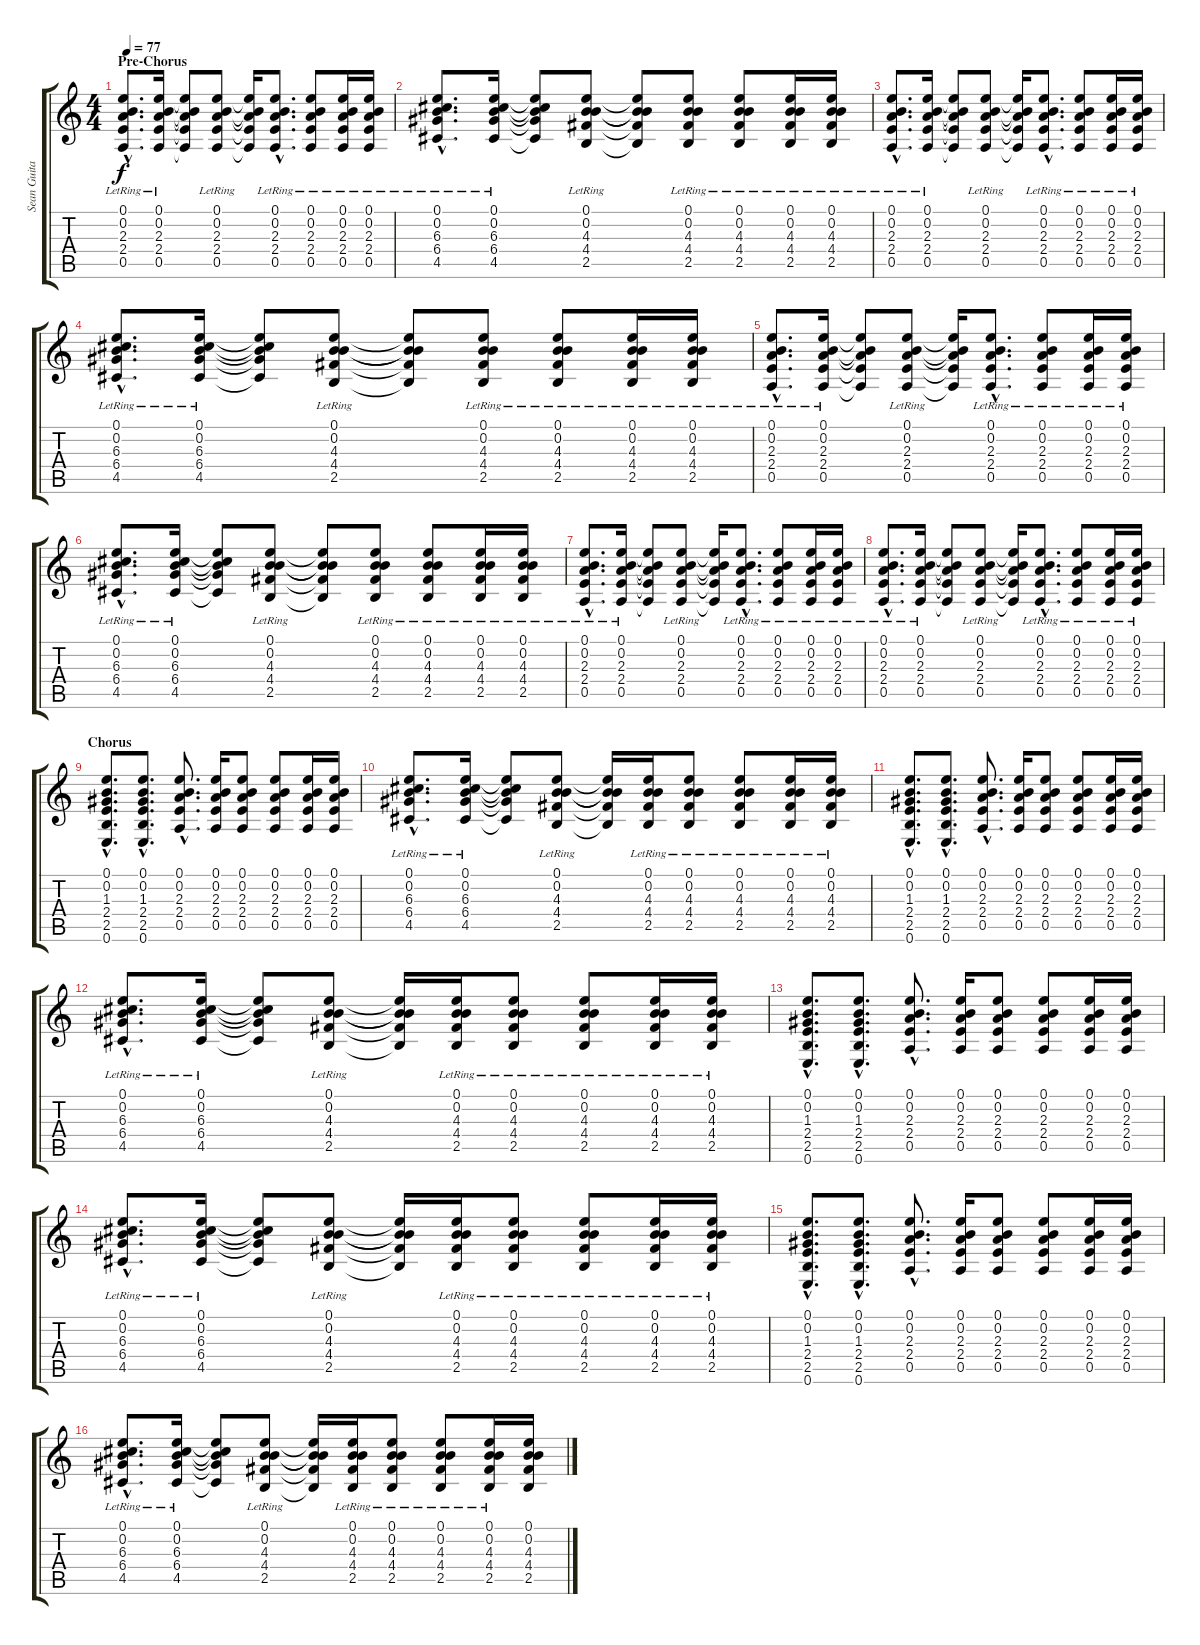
\track ("Sean Guitar" "Sean Guita") {instrument acousticguitarsteel}
\staff {score tabs}
\tuning (E4 B3 G3 D3 A2 E2) {hide}
\ts (4 4)
\section ("" "Pre-Chorus")
\tempo 77
\clef g2
\ks c
(0.1{hac lr} 0.2{hac lr} 2.3{hac lr} 2.4{hac lr} 0.5{hac lr}).8{d dy f} (0.1{lr} 0.2{lr} 2.3{lr} 2.4{lr} 0.5{lr}).16 (0.1{t} 0.2{t} 2.3{t} 2.4{t} 0.5{t}).8 (0.1{lr} 0.2{lr} 2.3{lr} 2.4{lr} 0.5{lr}).8 (0.1{t} 0.2{t} 2.3{t} 2.4{t} 0.5{t}).16 (0.1{hac lr} 0.2{hac lr} 2.3{hac lr} 2.4{hac lr} 0.5{hac lr}).8{d} (0.1{lr} 0.2{lr} 2.3{lr} 2.4{lr} 0.5{lr}).8 (0.1{lr} 0.2{lr} 2.3{lr} 2.4{lr} 0.5{lr}).16 (0.1{lr} 0.2{lr} 2.3{lr} 2.4{lr} 0.5{lr}).16 |
(0.1{hac lr} 0.2{hac lr} 6.3{hac lr} 6.4{hac lr} 4.5{hac lr}).8{d} (0.1{lr} 0.2{lr} 6.3{lr} 6.4{lr} 4.5{lr}).16 (0.1{t} 0.2{t} 6.3{t} 6.4{t} 4.5{t}).8 (0.1{lr} 0.2{lr} 4.3{lr} 4.4{lr} 2.5{lr}).8 (0.1{t} 0.2{t} 4.3{t} 4.4{t} 2.5{t}).8 (0.1{lr} 0.2{lr} 4.3{lr} 4.4{lr} 2.5{lr}).8 (0.1{lr} 0.2{lr} 4.3{lr} 4.4{lr} 2.5{lr}).8 (0.1{lr} 0.2{lr} 4.3{lr} 4.4{lr} 2.5{lr}).16 (0.1{lr} 0.2{lr} 4.3{lr} 4.4{lr} 2.5{lr}).16 |
(0.1{hac lr} 0.2{hac lr} 2.3{hac lr} 2.4{hac lr} 0.5{hac lr}).8{d} (0.1{lr} 0.2{lr} 2.3{lr} 2.4{lr} 0.5{lr}).16 (0.1{t} 0.2{t} 2.3{t} 2.4{t} 0.5{t}).8 (0.1{lr} 0.2{lr} 2.3{lr} 2.4{lr} 0.5{lr}).8 (0.1{t} 0.2{t} 2.3{t} 2.4{t} 0.5{t}).16 (0.1{hac lr} 0.2{hac lr} 2.3{hac lr} 2.4{hac lr} 0.5{hac lr}).8{d} (0.1{lr} 0.2{lr} 2.3{lr} 2.4{lr} 0.5{lr}).8 (0.1{lr} 0.2{lr} 2.3{lr} 2.4{lr} 0.5{lr}).16 (0.1{lr} 0.2{lr} 2.3{lr} 2.4{lr} 0.5{lr}).16 |
(0.1{hac lr} 0.2{hac lr} 6.3{hac lr} 6.4{hac lr} 4.5{hac lr}).8{d} (0.1{lr} 0.2{lr} 6.3{lr} 6.4{lr} 4.5{lr}).16 (0.1{t} 0.2{t} 6.3{t} 6.4{t} 4.5{t}).8 (0.1{lr} 0.2{lr} 4.3{lr} 4.4{lr} 2.5{lr}).8 (0.1{t} 0.2{t} 4.3{t} 4.4{t} 2.5{t}).8 (0.1{lr} 0.2{lr} 4.3{lr} 4.4{lr} 2.5{lr}).8 (0.1{lr} 0.2{lr} 4.3{lr} 4.4{lr} 2.5{lr}).8 (0.1{lr} 0.2{lr} 4.3{lr} 4.4{lr} 2.5{lr}).16 (0.1{lr} 0.2{lr} 4.3{lr} 4.4{lr} 2.5{lr}).16 |
(0.1{hac lr} 0.2{hac lr} 2.3{hac lr} 2.4{hac lr} 0.5{hac lr}).8{d} (0.1{lr} 0.2{lr} 2.3{lr} 2.4{lr} 0.5{lr}).16 (0.1{t} 0.2{t} 2.3{t} 2.4{t} 0.5{t}).8 (0.1{lr} 0.2{lr} 2.3{lr} 2.4{lr} 0.5{lr}).8 (0.1{t} 0.2{t} 2.3{t} 2.4{t} 0.5{t}).16 (0.1{hac lr} 0.2{hac lr} 2.3{hac lr} 2.4{hac lr} 0.5{hac lr}).8{d} (0.1{lr} 0.2{lr} 2.3{lr} 2.4{lr} 0.5{lr}).8 (0.1{lr} 0.2{lr} 2.3{lr} 2.4{lr} 0.5{lr}).16 (0.1{lr} 0.2{lr} 2.3{lr} 2.4{lr} 0.5{lr}).16 |
(0.1{hac lr} 0.2{hac lr} 6.3{hac lr} 6.4{hac lr} 4.5{hac lr}).8{d} (0.1{lr} 0.2{lr} 6.3{lr} 6.4{lr} 4.5{lr}).16 (0.1{t} 0.2{t} 6.3{t} 6.4{t} 4.5{t}).8 (0.1{lr} 0.2{lr} 4.3{lr} 4.4{lr} 2.5{lr}).8 (0.1{t} 0.2{t} 4.3{t} 4.4{t} 2.5{t}).8 (0.1{lr} 0.2{lr} 4.3{lr} 4.4{lr} 2.5{lr}).8 (0.1{lr} 0.2{lr} 4.3{lr} 4.4{lr} 2.5{lr}).8 (0.1{lr} 0.2{lr} 4.3{lr} 4.4{lr} 2.5{lr}).16 (0.1{lr} 0.2{lr} 4.3{lr} 4.4{lr} 2.5{lr}).16 |
(0.1{hac lr} 0.2{hac lr} 2.3{hac lr} 2.4{hac lr} 0.5{hac lr}).8{d} (0.1{lr} 0.2{lr} 2.3{lr} 2.4{lr} 0.5{lr}).16 (0.1{t} 0.2{t} 2.3{t} 2.4{t} 0.5{t}).8 (0.1{lr} 0.2{lr} 2.3{lr} 2.4{lr} 0.5{lr}).8 (0.1{t} 0.2{t} 2.3{t} 2.4{t} 0.5{t}).16 (0.1{hac lr} 0.2{hac lr} 2.3{hac lr} 2.4{hac lr} 0.5{hac lr}).8{d} (0.1{lr} 0.2{lr} 2.3{lr} 2.4{lr} 0.5{lr}).8 (0.1{lr} 0.2{lr} 2.3{lr} 2.4{lr} 0.5{lr}).16 (0.1{lr} 0.2{lr} 2.3{lr} 2.4{lr} 0.5{lr}).16 |
(0.1{hac lr} 0.2{hac lr} 2.3{hac lr} 2.4{hac lr} 0.5{hac lr}).8{d} (0.1{lr} 0.2{lr} 2.3{lr} 2.4{lr} 0.5{lr}).16 (0.1{t} 0.2{t} 2.3{t} 2.4{t} 0.5{t}).8 (0.1{lr} 0.2{lr} 2.3{lr} 2.4{lr} 0.5{lr}).8 (0.1{t} 0.2{t} 2.3{t} 2.4{t} 0.5{t}).16 (0.1{hac lr} 0.2{hac lr} 2.3{hac lr} 2.4{hac lr} 0.5{hac lr}).8{d} (0.1{lr} 0.2{lr} 2.3{lr} 2.4{lr} 0.5{lr}).8 (0.1{lr} 0.2{lr} 2.3{lr} 2.4{lr} 0.5{lr}).16 (0.1{lr} 0.2{lr} 2.3{lr} 2.4{lr} 0.5{lr}).16 |
\section ("" "Chorus")
(0.1{hac} 0.2{hac} 1.3{hac} 2.4{hac} 2.5{hac} 0.6{hac}).8{d} (0.1{hac} 0.2{hac} 1.3{hac} 2.4{hac} 2.5{hac} 0.6{hac}).8{d} (0.1{hac} 0.2{hac} 2.3{hac} 2.4{hac} 0.5{hac}).8{d} (0.1 0.2 2.3 2.4 0.5).16 (0.1 0.2 2.3 2.4 0.5).8 (0.1 0.2 2.3 2.4 0.5).8 (0.1 0.2 2.3 2.4 0.5).16 (0.1 0.2 2.3 2.4 0.5).16 |
(0.1{hac lr} 0.2{hac lr} 6.3{hac lr} 6.4{hac lr} 4.5{hac lr}).8{d} (0.1{lr} 0.2{lr} 6.3{lr} 6.4{lr} 4.5{lr}).16 (0.1{t} 0.2{t} 6.3{t} 6.4{t} 4.5{t}).8 (0.1{lr} 0.2{lr} 4.3{lr} 4.4{lr} 2.5{lr}).8 (0.1{t} 0.2{t} 4.3{t} 4.4{t} 2.5{t}).16 (0.1{lr} 0.2{lr} 4.3{lr} 4.4{lr} 2.5{lr}).16 (0.1{lr} 0.2{lr} 4.3{lr} 4.4{lr} 2.5{lr}).8 (0.1{lr} 0.2{lr} 4.3{lr} 4.4{lr} 2.5{lr}).8 (0.1{lr} 0.2{lr} 4.3{lr} 4.4{lr} 2.5{lr}).16 (0.1{lr} 0.2{lr} 4.3{lr} 4.4{lr} 2.5{lr}).16 |
(0.1{hac} 0.2{hac} 1.3{hac} 2.4{hac} 2.5{hac} 0.6{hac}).8{d} (0.1{hac} 0.2{hac} 1.3{hac} 2.4{hac} 2.5{hac} 0.6{hac}).8{d} (0.1{hac} 0.2{hac} 2.3{hac} 2.4{hac} 0.5{hac}).8{d} (0.1 0.2 2.3 2.4 0.5).16 (0.1 0.2 2.3 2.4 0.5).8 (0.1 0.2 2.3 2.4 0.5).8 (0.1 0.2 2.3 2.4 0.5).16 (0.1 0.2 2.3 2.4 0.5).16 |
(0.1{hac lr} 0.2{hac lr} 6.3{hac lr} 6.4{hac lr} 4.5{hac lr}).8{d} (0.1{lr} 0.2{lr} 6.3{lr} 6.4{lr} 4.5{lr}).16 (0.1{t} 0.2{t} 6.3{t} 6.4{t} 4.5{t}).8 (0.1{lr} 0.2{lr} 4.3{lr} 4.4{lr} 2.5{lr}).8 (0.1{t} 0.2{t} 4.3{t} 4.4{t} 2.5{t}).16 (0.1{lr} 0.2{lr} 4.3{lr} 4.4{lr} 2.5{lr}).16 (0.1{lr} 0.2{lr} 4.3{lr} 4.4{lr} 2.5{lr}).8 (0.1{lr} 0.2{lr} 4.3{lr} 4.4{lr} 2.5{lr}).8 (0.1{lr} 0.2{lr} 4.3{lr} 4.4{lr} 2.5{lr}).16 (0.1{lr} 0.2{lr} 4.3{lr} 4.4{lr} 2.5{lr}).16 |
(0.1{hac} 0.2{hac} 1.3{hac} 2.4{hac} 2.5{hac} 0.6{hac}).8{d} (0.1{hac} 0.2{hac} 1.3{hac} 2.4{hac} 2.5{hac} 0.6{hac}).8{d} (0.1{hac} 0.2{hac} 2.3{hac} 2.4{hac} 0.5{hac}).8{d} (0.1 0.2 2.3 2.4 0.5).16 (0.1 0.2 2.3 2.4 0.5).8 (0.1 0.2 2.3 2.4 0.5).8 (0.1 0.2 2.3 2.4 0.5).16 (0.1 0.2 2.3 2.4 0.5).16 |
(0.1{hac lr} 0.2{hac lr} 6.3{hac lr} 6.4{hac lr} 4.5{hac lr}).8{d} (0.1{lr} 0.2{lr} 6.3{lr} 6.4{lr} 4.5{lr}).16 (0.1{t} 0.2{t} 6.3{t} 6.4{t} 4.5{t}).8 (0.1{lr} 0.2{lr} 4.3{lr} 4.4{lr} 2.5{lr}).8 (0.1{t} 0.2{t} 4.3{t} 4.4{t} 2.5{t}).16 (0.1{lr} 0.2{lr} 4.3{lr} 4.4{lr} 2.5{lr}).16 (0.1{lr} 0.2{lr} 4.3{lr} 4.4{lr} 2.5{lr}).8 (0.1{lr} 0.2{lr} 4.3{lr} 4.4{lr} 2.5{lr}).8 (0.1{lr} 0.2{lr} 4.3{lr} 4.4{lr} 2.5{lr}).16 (0.1{lr} 0.2{lr} 4.3{lr} 4.4{lr} 2.5{lr}).16 |
(0.1{hac} 0.2{hac} 1.3{hac} 2.4{hac} 2.5{hac} 0.6{hac}).8{d} (0.1{hac} 0.2{hac} 1.3{hac} 2.4{hac} 2.5{hac} 0.6{hac}).8{d} (0.1{hac} 0.2{hac} 2.3{hac} 2.4{hac} 0.5{hac}).8{d} (0.1 0.2 2.3 2.4 0.5).16 (0.1 0.2 2.3 2.4 0.5).8 (0.1 0.2 2.3 2.4 0.5).8 (0.1 0.2 2.3 2.4 0.5).16 (0.1 0.2 2.3 2.4 0.5).16 |
(0.1{hac lr} 0.2{hac lr} 6.3{hac lr} 6.4{hac lr} 4.5{hac lr}).8{d} (0.1{lr} 0.2{lr} 6.3{lr} 6.4{lr} 4.5{lr}).16 (0.1{t} 0.2{t} 6.3{t} 6.4{t} 4.5{t}).8 (0.1{lr} 0.2{lr} 4.3{lr} 4.4{lr} 2.5{lr}).8 (0.1{t} 0.2{t} 4.3{t} 4.4{t} 2.5{t}).16 (0.1{lr} 0.2{lr} 4.3{lr} 4.4{lr} 2.5{lr}).16 (0.1{lr} 0.2{lr} 4.3{lr} 4.4{lr} 2.5{lr}).8 (0.1{lr} 0.2{lr} 4.3{lr} 4.4{lr} 2.5{lr}).8 (0.1{lr} 0.2{lr} 4.3{lr} 4.4{lr} 2.5{lr}).16 (0.1 0.2 4.3 4.4 2.5).16
